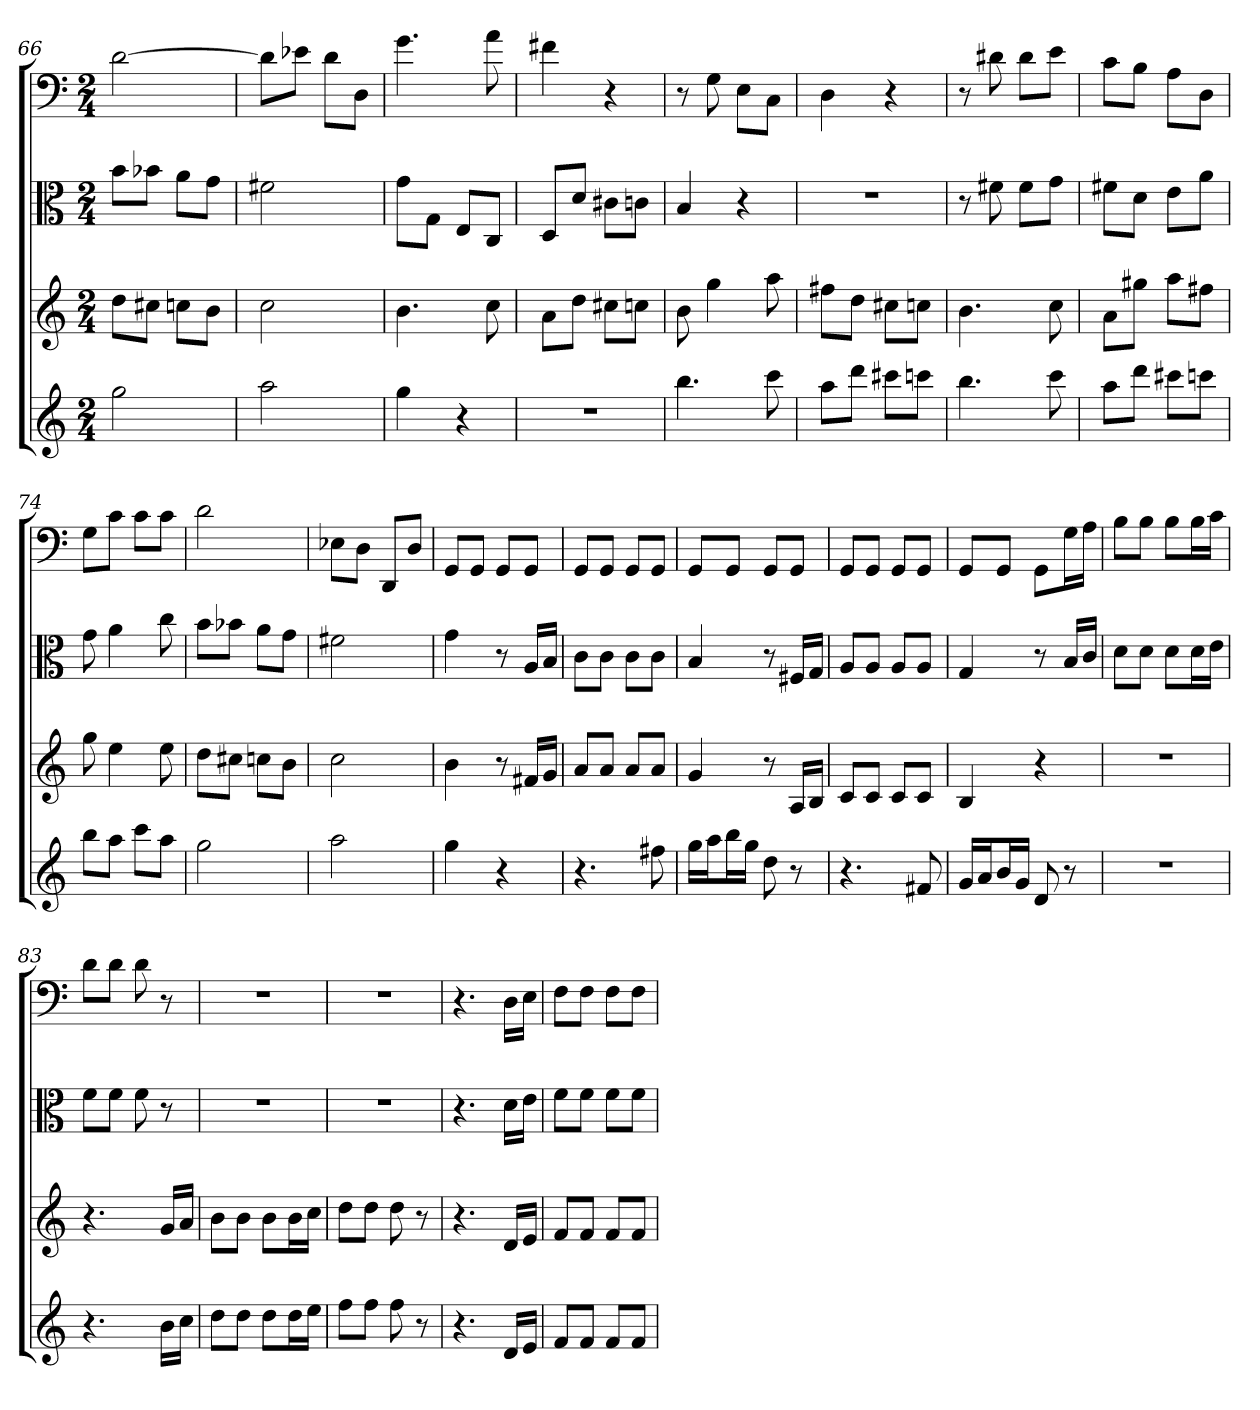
**kern	**kern	**kern	**kern
*part4	*part3	*part2	*part1
*staff4	*staff3	*staff2	*staff1
*	*	*clefC3	*clefF4
*k[]	*k[]	*k[]	*k[]
*C:	*C:	*C:	*C:
*M2/4	*M2/4	*M2/4	*M2/4
=66	=66	=66	=66
2gg	8ddL	8b\L	[2d
.	8cc#XJ	8b-X\J	.
.	8ccnL	8a\L	.
.	8bJ	8g\J	.
=67	=67	=67	=67
2aa	2cc	2f#X	8d\L]
.	.	.	8e-X\J
.	.	.	8d\L
.	.	.	8D\J
=68	=68	=68	=68
4gg	4.b	8g\L	4.g
.	.	8G\J	.
4r	.	8E/L	.
.	8cc	8C/J	8a
=69	=69	=69	=69
2r	8aL	8D/L	4f#X
.	8ddJ	8d/J	.
.	8cc#XL	8c#X\L	4r
.	8ccnJ	8cn\J	.
=70	=70	=70	=70
4.bb	8b	4B	8r
.	4gg	.	8G
.	.	4r	8E\L
8ccc	8aa	.	8C\J
=71	=71	=71	=71
8aaL	8ff#XL	2r	4D
8dddJ	8ddJ	.	.
8ccc#XL	8cc#XL	.	4r
8cccnJ	8ccnJ	.	.
=72	=72	=72	=72
4.bb	4.b	8r	8r
.	.	8f#X	8d#X
.	.	8f#\L	8d#\L
8ccc	8cc	8g\J	8e\J
=73	=73	=73	=73
8aaL	8aL	8f#X\L	8c\L
8dddJ	8gg#XJ	8d\J	8B\J
8ccc#XL	8aaL	8e\L	8A\L
8cccnJ	8ff#XJ	8a\J	8D\J
=74	=74	=74	=74
8bbL	8gg	8g	8G\L
8aaJ	4ee	4a	8c\J
8cccL	.	.	8c\L
8aaJ	8ee	8cc	8c\J
=75	=75	=75	=75
2gg	8ddL	8b\L	2d
.	8cc#XJ	8b-X\J	.
.	8ccnL	8a\L	.
.	8bJ	8g\J	.
=76	=76	=76	=76
2aa	2cc	2f#X	8E-X\L
.	.	.	8D\J
.	.	.	8DD/L
.	.	.	8D/J
=77	=77	=77	=77
4gg	4b	4g	8GG/L
.	.	.	8GG/J
4r	8r	8r	8GG/L
.	16f#XLL	16A/LL	8GG/J
.	16gJJ	16B/JJ	.
=78	=78	=78	=78
4.r	8aL	8c\L	8GG/L
.	8aJ	8c\J	8GG/J
.	8aL	8c\L	8GG/L
8ff#X	8aJ	8c\J	8GG/J
=79	=79	=79	=79
16ggLL	4g	4B	8GG/L
16aaJ	.	.	.
16bbL	.	.	8GG/J
16ggJJ	.	.	.
8dd	8r	8r	8GG/L
8r	16ALL	16F#X/LL	8GG/J
.	16BJJ	16G/JJ	.
=80	=80	=80	=80
4.r	8cL	8A/L	8GG/L
.	8cJ	8A/J	8GG/J
.	8cL	8A/L	8GG/L
8f#X	8cJ	8A/J	8GG/J
=81	=81	=81	=81
16gLL	4B	4G	8GG/L
16aJ	.	.	.
16bL	.	.	8GG/J
16gJJ	.	.	.
8d	4r	8r	8GG\L
8r	.	16B/LL	16G\L
.	.	16c/JJ	16A\JJ
=82	=82	=82	=82
2r	2r	8d\L	8B\L
.	.	8d\J	8B\J
.	.	8d\L	8B\L
.	.	16d\L	16B\L
.	.	16e\JJ	16c\JJ
=83	=83	=83	=83
4.r	4.r	8f\L	8d\L
.	.	8f\J	8d\J
.	.	8f	8d
16bLL	16gLL	8r	8r
16ccJJ	16aJJ	.	.
=84	=84	=84	=84
8ddL	8bL	2r	2r
8ddJ	8bJ	.	.
8ddL	8bL	.	.
16ddL	16bL	.	.
16eeJJ	16ccJJ	.	.
=85	=85	=85	=85
8ffL	8ddL	2r	2r
8ffJ	8ddJ	.	.
8ff	8dd	.	.
8r	8r	.	.
=86	=86	=86	=86
4.r	4.r	4.r	4.r
16dLL	16dLL	16d\LL	16D\LL
16eJJ	16eJJ	16e\JJ	16E\JJ
=87	=87	=87	=87
8fL	8fL	8f\L	8F\L
8fJ	8fJ	8f\J	8F\J
8fL	8fL	8f\L	8F\L
8fJ	8fJ	8f\J	8F\J
=	=	=	=
*-	*-	*-	*-
